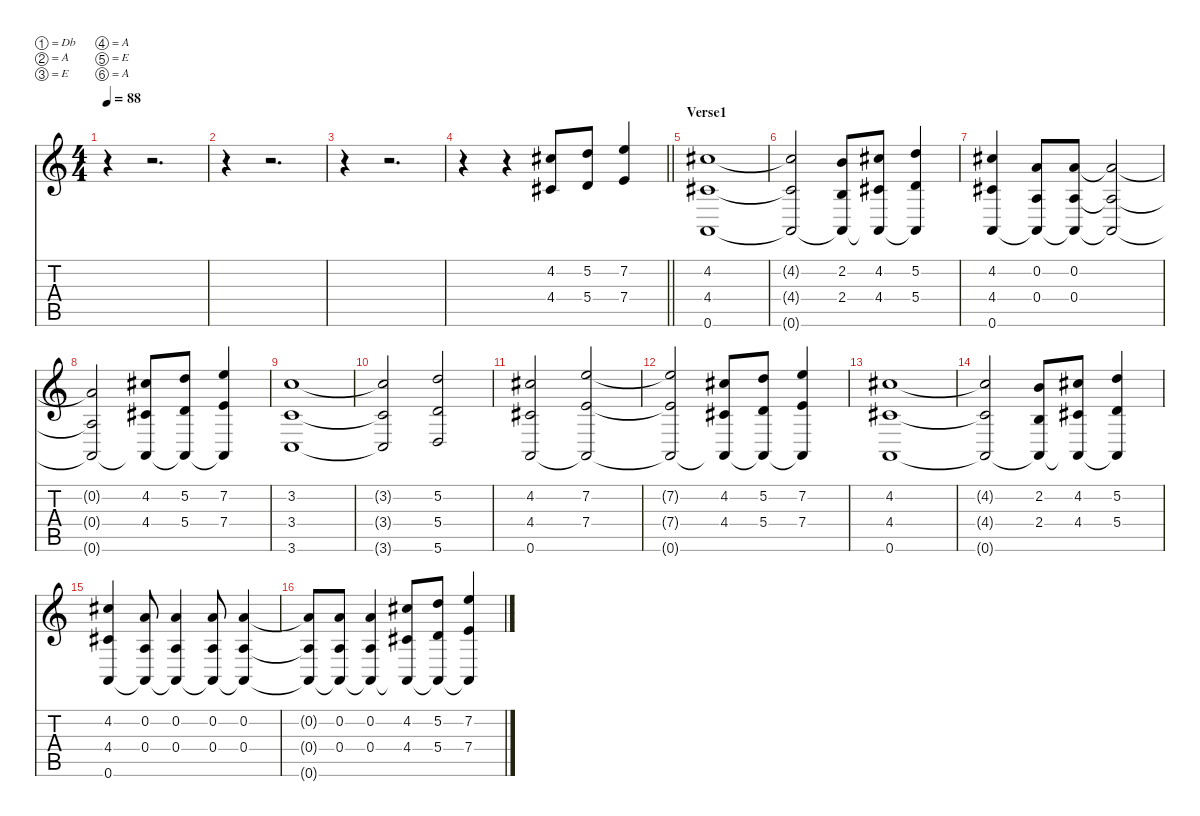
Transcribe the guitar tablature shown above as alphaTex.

\defaultSystemsLayout 4
\hideDynamics
\bracketExtendMode nobrackets
\singleTrackTrackNamePolicy hidden
\multiTrackTrackNamePolicy hidden
\firstSystemTrackNameMode fullname
\otherSystemsTrackNameOrientation horizontal
\track ("Lead" "dist.guit.") {instrument distortionguitar}
\staff {score tabs}
\tuning (Db4 A3 E3 A2 E2 A1)
\ts (4 4)
\tempo 88
\clef g2
\ks c
r.4{dy f beam Down} r.2{d beam Down} |
r.4{beam Down} r.2{d beam Down} |
r.4{beam Down} r.2{d beam Down} |
\barLineRight lightlight
r.4{beam Down} r.4{beam Down} (4.2{acc #} 4.4{acc #}).8{beam Up} (5.2 5.4).8{beam Up} (7.2 7.4).4{beam Up} |
\section ("" "Verse1")
(4.2{acc #} 4.4{acc #} 0.6).1{beam Up} |
(4.2{t acc #} 4.4{t acc #} 0.6{t}).2{beam Up} (2.2 2.4 0.6{t}).8{beam Up} (4.2{acc #} 4.4{acc #} 0.6{t}).8{beam Up} (5.2 5.4 0.6{t}).4{beam Up} |
(4.2{acc #} 4.4{acc #} 0.6).4{beam Up} (0.2 0.4 0.6{t}).8{beam Up} (0.2 0.4 0.6{t}).8{beam Up} (0.2{t} 0.4{t} 0.6{t}).2{beam Up} |
(0.2{t} 0.4{t} 0.6{t}).2{beam Up} (4.2{acc #} 4.4{acc #} 0.6{t}).8{beam Up} (5.2 5.4 0.6{t}).8{beam Up} (7.2 7.4 0.6{t}).4{beam Up} |
(3.2 3.4 3.6).1{beam Up} |
(3.2{t} 3.4{t} 3.6{t}).2{beam Up} (5.2 5.4 5.6).2{beam Up} |
(4.2{acc #} 4.4{acc #} 0.6).2{beam Up} (7.2 7.4 0.6{t}).2{beam Up} |
(7.2{t} 7.4{t} 0.6{t}).2{beam Up} (4.2{acc #} 4.4{acc #} 0.6{t}).8{beam Up} (5.2 5.4 0.6{t}).8{beam Up} (7.2 7.4 0.6{t}).4{beam Up} |
(4.2{acc #} 4.4{acc #} 0.6).1{beam Up} |
(4.2{t acc #} 4.4{t acc #} 0.6{t}).2{beam Up} (2.2 2.4 0.6{t}).8{beam Up} (4.2{acc #} 4.4{acc #} 0.6{t}).8{beam Up} (5.2 5.4 0.6{t}).4{beam Up} |
(4.2{acc #} 4.4{acc #} 0.6).4{beam Up} (0.2 0.4 0.6{t}).8{beam Up} (0.2 0.4 0.6{t}).4{beam Up} (0.2 0.4 0.6{t}).8{beam Up} (0.2 0.4 0.6{t}).4{beam Up} |
(0.2{t} 0.4{t} 0.6{t}).8{beam Up} (0.2 0.4 0.6{t}).8{beam Up} (0.2 0.4 0.6{t}).4{beam Up} (4.2{acc #} 4.4{acc #} 0.6{t}).8{beam Up} (5.2 5.4 0.6{t}).8{beam Up} (7.2 7.4 0.6{t}).4{beam Up}
